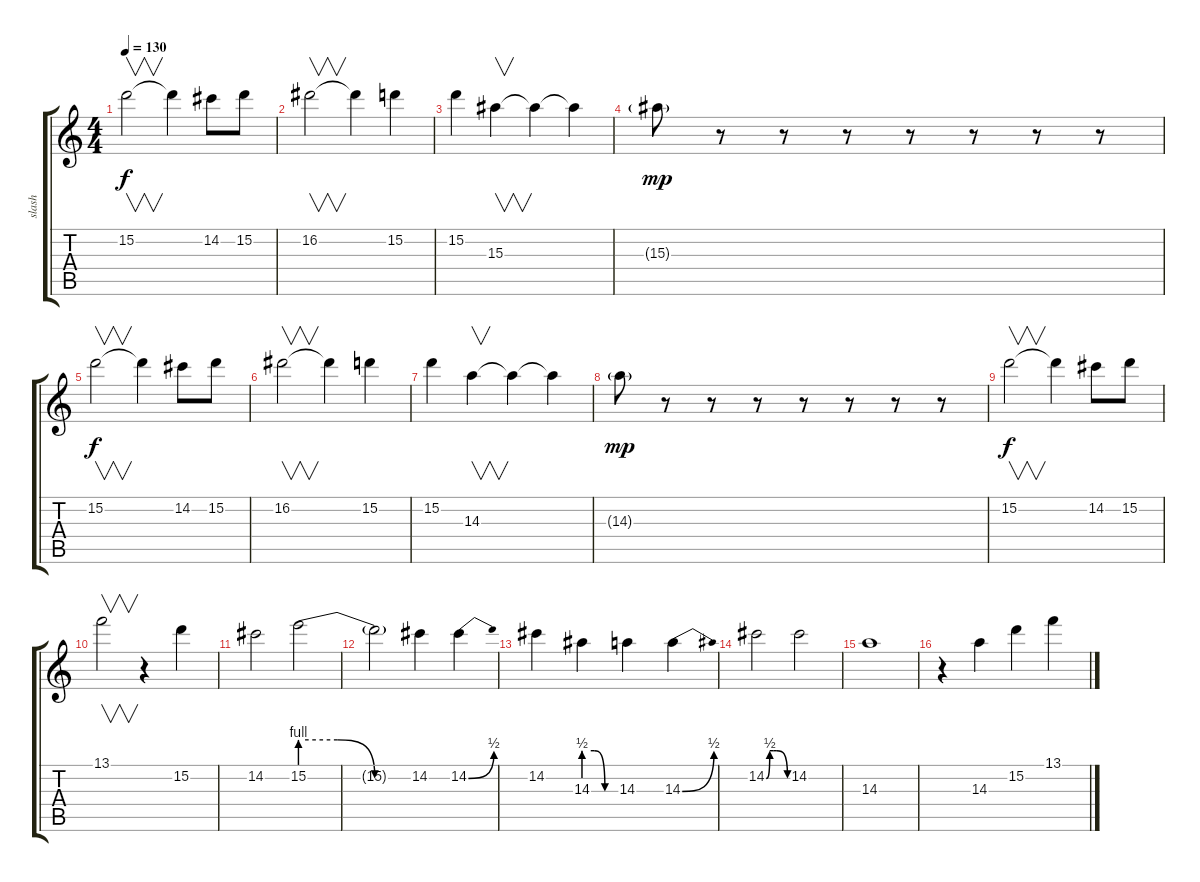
\track ("slash" "slash") {instrument distortionguitar}
\staff {score tabs}
\tuning (E4 B3 G3 D3 A2 E2) {hide}
\ts (4 4)
\tempo 130
\clef g2
\ks c
15.2.2{v dy f instrument distortionguitar} 15.2{t}.4 14.2.8 15.2.8 |
16.2.2{v} 16.2{t}.4 15.2.4 |
15.2.4 15.3.4{v} 15.3{t}.4 15.3{t}.4 |
15.3{g}.8{dy mp} r.8 r.8 r.8 r.8 r.8 r.8 r.8 |
15.2.2{v dy f} 15.2{t}.4 14.2.8 15.2.8 |
16.2.2{v} 16.2{t}.4 15.2.4 |
15.2.4 14.3.4{v} 14.3{t}.4 14.3{t}.4 |
14.3{g}.8{dy mp} r.8 r.8 r.8 r.8 r.8 r.8 r.8 |
15.2.2{v dy f} 15.2{t}.4 14.2.8 15.2.8 |
13.1.2{v} r.4 15.2.4 |
14.2.2 15.2{be (custom 0 4 20 4 40 0 60 0)}.2 |
15.2{t}.2 14.2.4 14.2{be (bend 0 0 60 2)}.4 |
14.2.4 14.3{be (custom 0 2 20 2 40 0 60 0)}.4 14.3.4 14.3{be (bend 0 0 60 2)}.4 |
14.2{be (custom 0 0 10 2 20 2 30 2 60 0)}.2 14.2.2 |
14.3.1 |
r.4 14.3.4 15.2.4 13.1.4
